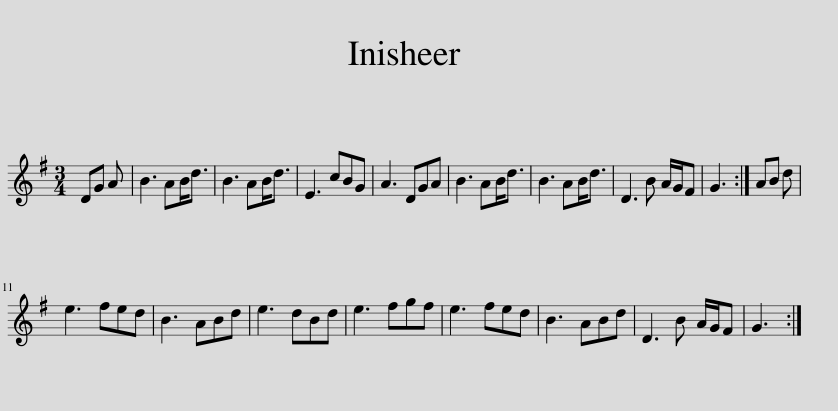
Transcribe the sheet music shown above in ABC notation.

X:1
L:1/8
M:3/4
I:linebreak $
K:G
V:1 treble
V:1
 DG A | B3 AB<d | B3 AB<d | E3 cBG | A3 DGA | %5
 B3 AB<d | B3 AB<d | D3 B A/G/F | G3 :| AB d |$ %10
 e3 fed | B3 ABd | e3 dBd | e3 fgf | e3 fed | %15
 B3 ABd | D3 B A/G/F | G3 :| %18
